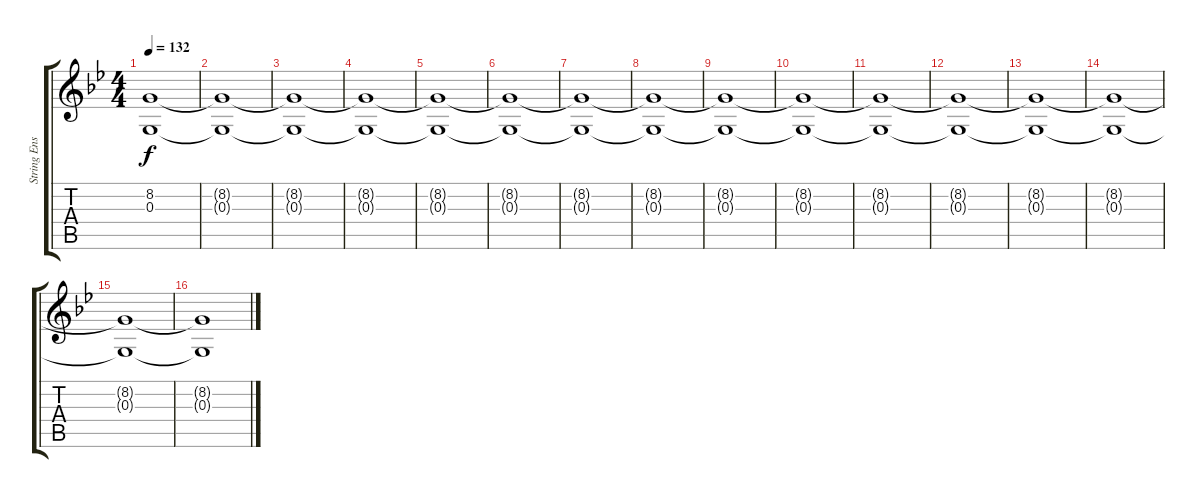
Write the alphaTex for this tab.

\track ("String Ensemble" "String Ens") {instrument stringensemble1}
\staff {score tabs}
\tuning (E4 B3 G3 D3 A2 E2) {hide}
\ts (4 4)
\tempo 132
\clef g2
\ks bb
(8.2{t} 0.3{t}).1{dy f} |
(8.2{t} 0.3{t}).1 |
(8.2{t} 0.3{t}).1 |
(8.2{t} 0.3{t}).1 |
(8.2{t} 0.3{t}).1 |
(8.2{t} 0.3{t}).1 |
(8.2{t} 0.3{t}).1 |
(8.2{t} 0.3{t}).1 |
(8.2{t} 0.3{t}).1 |
(8.2{t} 0.3{t}).1 |
(8.2{t} 0.3{t}).1 |
(8.2{t} 0.3{t}).1 |
(8.2{t} 0.3{t}).1 |
(8.2{t} 0.3{t}).1 |
(8.2{t} 0.3{t}).1 |
(8.2{t} 0.3{t}).1
